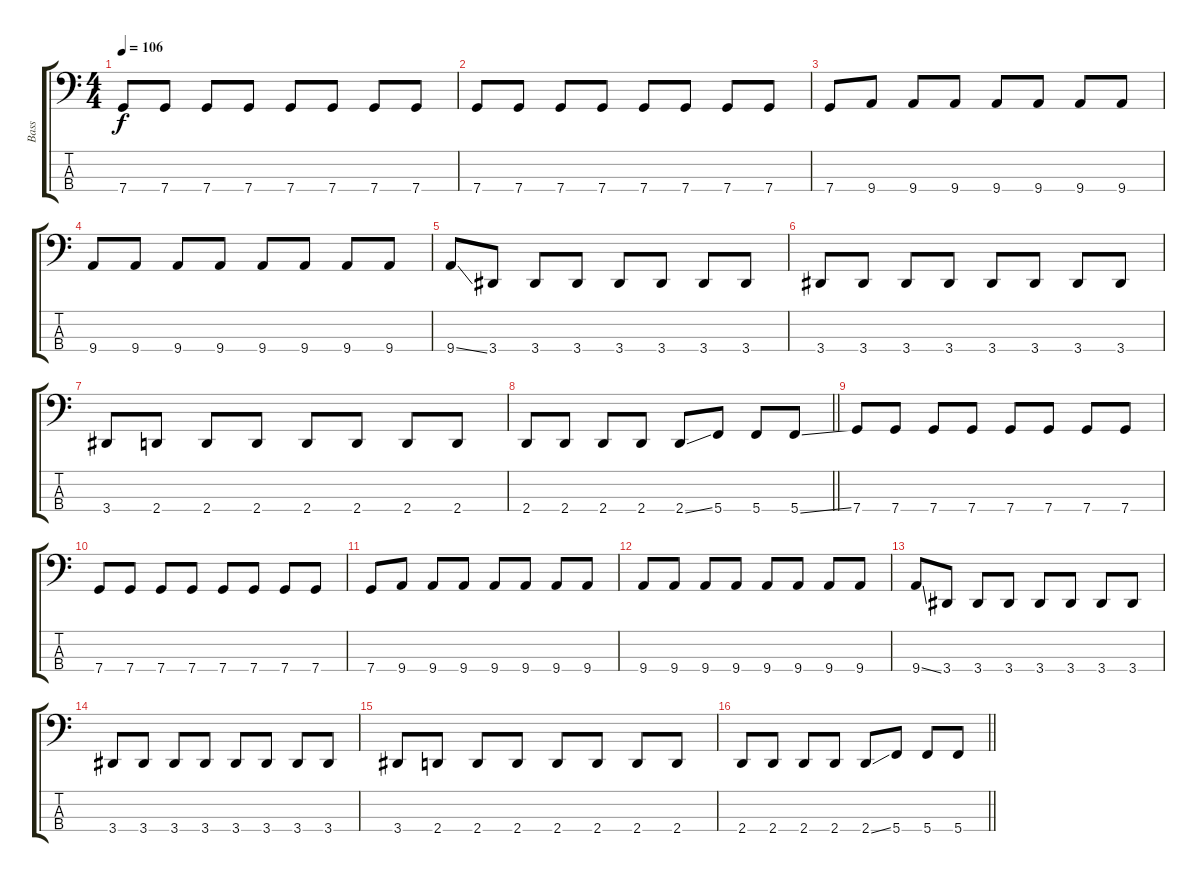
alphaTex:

\track ("Bass" "Bass") {instrument electricbassfinger}
\staff {score tabs}
\tuning (F2 C2 G1 C1) {hide}
\ts (4 4)
\section ("" "")
\tempo 106
\clef f4
\ks c
7.4.8{dy f} 7.4.8 7.4.8 7.4.8 7.4.8 7.4.8 7.4.8 7.4.8 |
7.4.8 7.4.8 7.4.8 7.4.8 7.4.8 7.4.8 7.4.8 7.4.8 |
7.4.8 9.4.8 9.4.8 9.4.8 9.4.8 9.4.8 9.4.8 9.4.8 |
9.4.8 9.4.8 9.4.8 9.4.8 9.4.8 9.4.8 9.4.8 9.4.8 |
9.4{ss}.8 3.4.8 3.4.8 3.4.8 3.4.8 3.4.8 3.4.8 3.4.8 |
3.4.8 3.4.8 3.4.8 3.4.8 3.4.8 3.4.8 3.4.8 3.4.8 |
3.4.8 2.4.8 2.4.8 2.4.8 2.4.8 2.4.8 2.4.8 2.4.8 |
\barLineRight lightlight
2.4.8 2.4.8 2.4.8 2.4.8 2.4{ss}.8 5.4.8 5.4.8 5.4{ss}.8 |
7.4.8 7.4.8 7.4.8 7.4.8 7.4.8 7.4.8 7.4.8 7.4.8 |
7.4.8 7.4.8 7.4.8 7.4.8 7.4.8 7.4.8 7.4.8 7.4.8 |
7.4.8 9.4.8 9.4.8 9.4.8 9.4.8 9.4.8 9.4.8 9.4.8 |
9.4.8 9.4.8 9.4.8 9.4.8 9.4.8 9.4.8 9.4.8 9.4.8 |
9.4{ss}.8 3.4.8 3.4.8 3.4.8 3.4.8 3.4.8 3.4.8 3.4.8 |
3.4.8 3.4.8 3.4.8 3.4.8 3.4.8 3.4.8 3.4.8 3.4.8 |
3.4.8 2.4.8 2.4.8 2.4.8 2.4.8 2.4.8 2.4.8 2.4.8 |
\barLineRight lightlight
2.4.8 2.4.8 2.4.8 2.4.8 2.4{ss}.8 5.4.8 5.4.8 5.4{ss}.8
